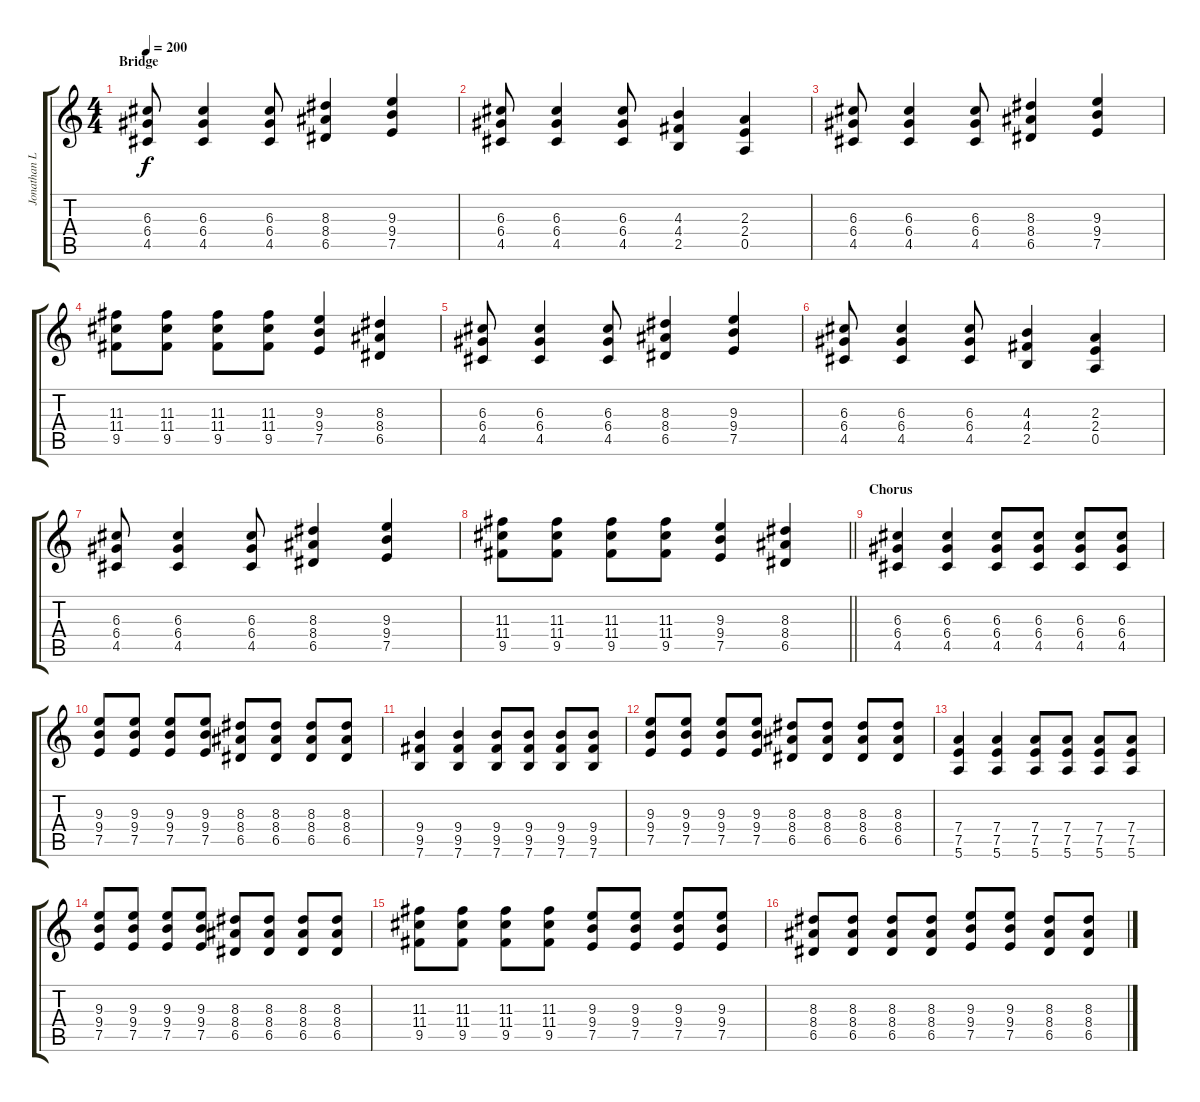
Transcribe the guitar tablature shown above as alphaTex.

\track ("Jonathan Le Landais" "Jonathan L") {instrument distortionguitar}
\staff {score tabs}
\tuning (E4 B3 G3 D3 A2 E2) {hide}
\ts (4 4)
\section ("" "Bridge")
\tempo 200
\clef g2
\ks c
(6.3 6.4 4.5).8{dy f} (6.3 6.4 4.5).4 (6.3 6.4 4.5).8 (8.3 8.4 6.5).4 (9.3 9.4 7.5).4 |
(6.3 6.4 4.5).8 (6.3 6.4 4.5).4 (6.3 6.4 4.5).8 (4.3 4.4 2.5).4 (2.3 2.4 0.5).4 |
(6.3 6.4 4.5).8 (6.3 6.4 4.5).4 (6.3 6.4 4.5).8 (8.3 8.4 6.5).4 (9.3 9.4 7.5).4 |
(11.3 11.4 9.5).8 (11.3 11.4 9.5).8 (11.3 11.4 9.5).8 (11.3 11.4 9.5).8 (9.3 9.4 7.5).4 (8.3 8.4 6.5).4 |
(6.3 6.4 4.5).8 (6.3 6.4 4.5).4 (6.3 6.4 4.5).8 (8.3 8.4 6.5).4 (9.3 9.4 7.5).4 |
(6.3 6.4 4.5).8 (6.3 6.4 4.5).4 (6.3 6.4 4.5).8 (4.3 4.4 2.5).4 (2.3 2.4 0.5).4 |
(6.3 6.4 4.5).8 (6.3 6.4 4.5).4 (6.3 6.4 4.5).8 (8.3 8.4 6.5).4 (9.3 9.4 7.5).4 |
\barLineRight lightlight
(11.3 11.4 9.5).8 (11.3 11.4 9.5).8 (11.3 11.4 9.5).8 (11.3 11.4 9.5).8 (9.3 9.4 7.5).4 (8.3 8.4 6.5).4 |
\section ("" "Chorus")
(6.3 6.4 4.5).4 (6.3 6.4 4.5).4 (6.3 6.4 4.5).8 (6.3 6.4 4.5).8 (6.3 6.4 4.5).8 (6.3 6.4 4.5).8 |
(9.3 9.4 7.5).8 (9.3 9.4 7.5).8 (9.3 9.4 7.5).8 (9.3 9.4 7.5).8 (8.3 8.4 6.5).8 (8.3 8.4 6.5).8 (8.3 8.4 6.5).8 (8.3 8.4 6.5).8 |
(9.4 9.5 7.6).4 (9.4 9.5 7.6).4 (9.4 9.5 7.6).8 (9.4 9.5 7.6).8 (9.4 9.5 7.6).8 (9.4 9.5 7.6).8 |
(9.3 9.4 7.5).8 (9.3 9.4 7.5).8 (9.3 9.4 7.5).8 (9.3 9.4 7.5).8 (8.3 8.4 6.5).8 (8.3 8.4 6.5).8 (8.3 8.4 6.5).8 (8.3 8.4 6.5).8 |
(7.4 7.5 5.6).4 (7.4 7.5 5.6).4 (7.4 7.5 5.6).8 (7.4 7.5 5.6).8 (7.4 7.5 5.6).8 (7.4 7.5 5.6).8 |
(9.3 9.4 7.5).8 (9.3 9.4 7.5).8 (9.3 9.4 7.5).8 (9.3 9.4 7.5).8 (8.3 8.4 6.5).8 (8.3 8.4 6.5).8 (8.3 8.4 6.5).8 (8.3 8.4 6.5).8 |
(11.3 11.4 9.5).8 (11.3 11.4 9.5).8 (11.3 11.4 9.5).8 (11.3 11.4 9.5).8 (9.3 9.4 7.5).8 (9.3 9.4 7.5).8 (9.3 9.4 7.5).8 (9.3 9.4 7.5).8 |
(8.3 8.4 6.5).8 (8.3 8.4 6.5).8 (8.3 8.4 6.5).8 (8.3 8.4 6.5).8 (9.3 9.4 7.5).8 (9.3 9.4 7.5).8 (8.3 8.4 6.5).8 (8.3 8.4 6.5).8
